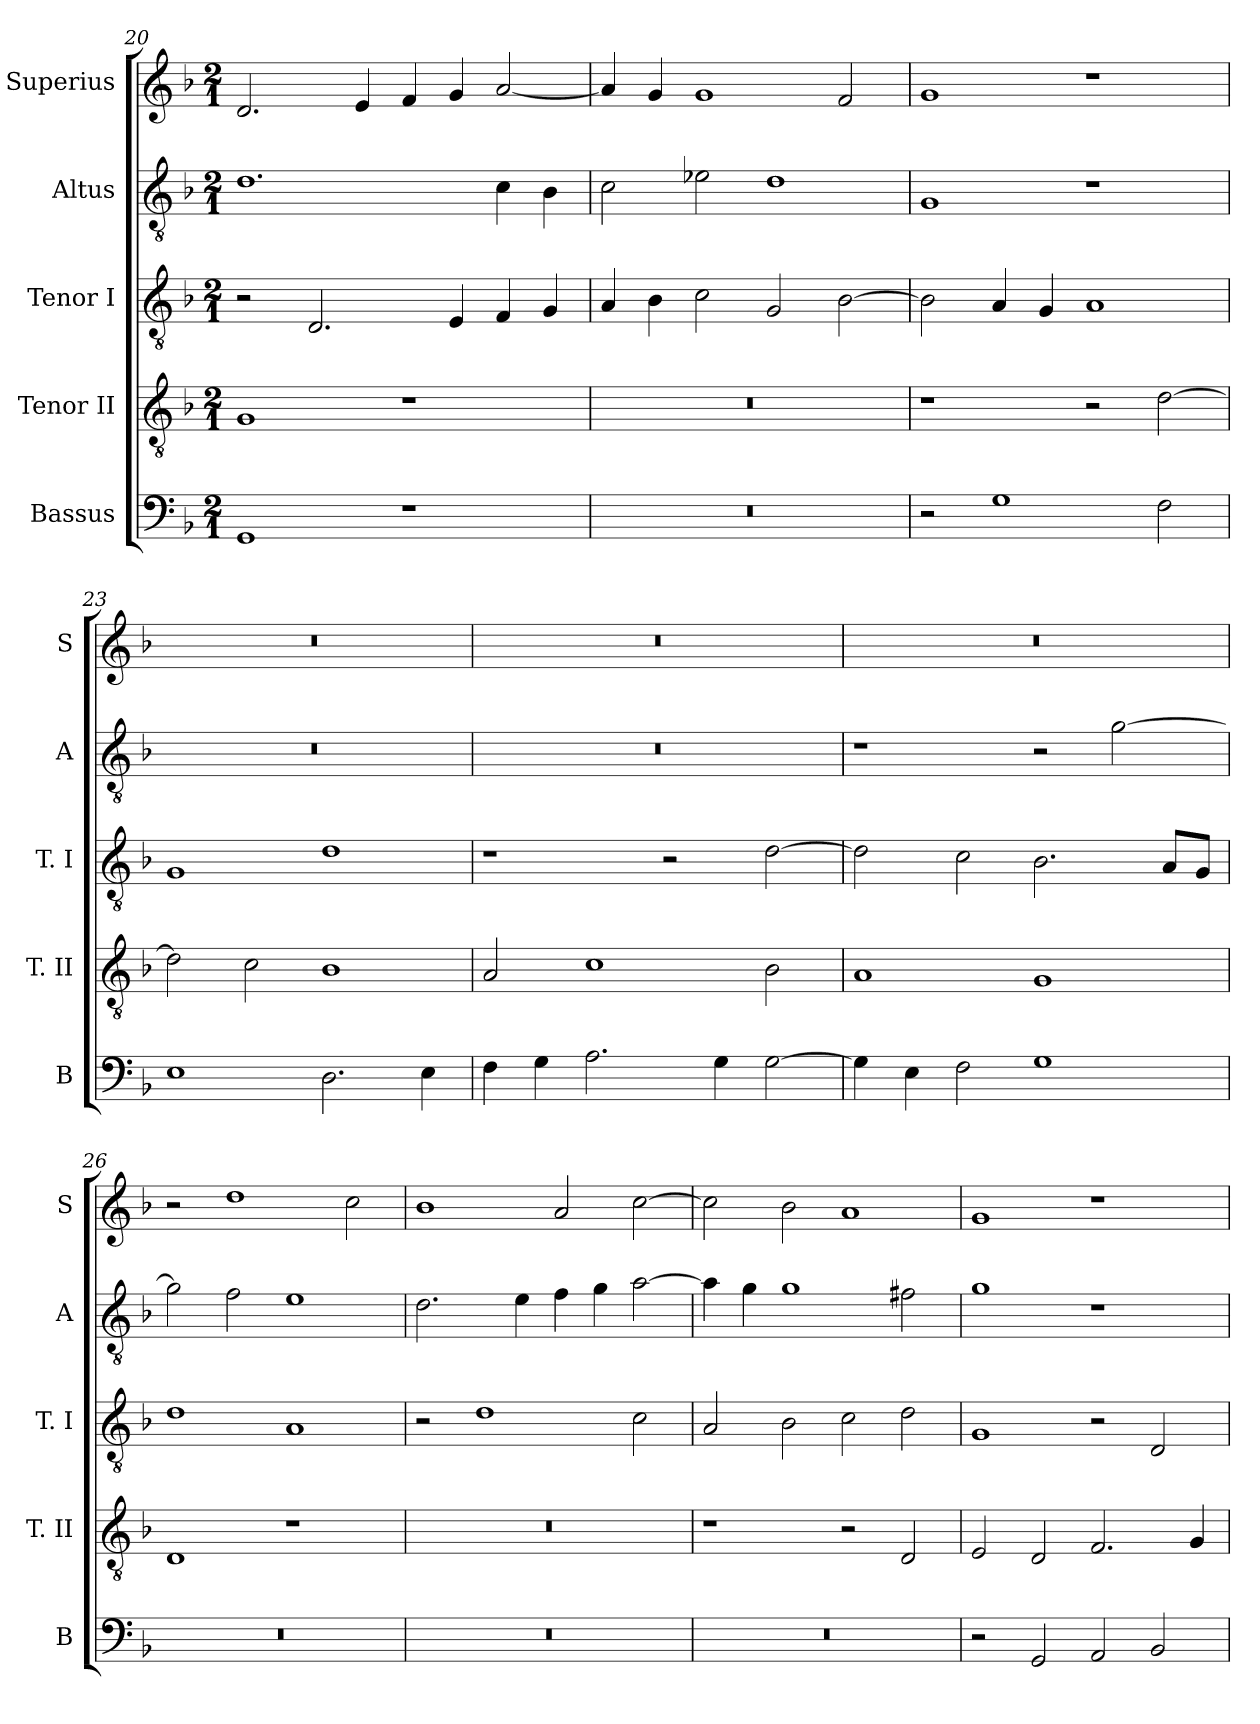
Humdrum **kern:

**kern	**kern	**kern	**kern	**kern
*part5	*part4	*part3	*part2	*part1
*staff5	*staff4	*staff3	*staff2	*staff1
*I"Bassus	*I"Tenor II	*I"Tenor I	*I"Altus	*I"Superius
*I'B	*I'T. II	*I'T. I	*I'A	*I'S
*clefF4	*clefGv2	*clefGv2	*clefGv2	*clefG2
*k[b-]	*k[b-]	*k[b-]	*k[b-]	*k[b-]
*F:	*F:	*F:	*F:	*F:
*M2/1	*M2/1	*M2/1	*M2/1	*M2/1
=20	=20	=20	=20	=20
1GG	1G	2r	1.d	2.d
.	.	2.D	.	.
.	.	.	.	4e
1r	1r	.	.	4f
.	.	4E	.	4g
.	.	4F	4c	[2a
.	.	4G	4B-	.
=21	=21	=21	=21	=21
0r	0r	4A	2c	4a]
.	.	4B-	.	4g
.	.	2c	2e-X	1g
.	.	2G	1d	.
.	.	[2B-	.	2f
=22	=22	=22	=22	=22
2r	1r	2B-]	1G	1g
1G	.	4A	.	.
.	.	4G	.	.
.	2r	1A	1r	1r
2F	[2d	.	.	.
=23	=23	=23	=23	=23
1E	2d]	1G	0r	0r
.	2c	.	.	.
2.D	1B-	1d	.	.
4E	.	.	.	.
=24	=24	=24	=24	=24
4F	2A	1r	0r	0r
4G	.	.	.	.
2.A	1c	.	.	.
.	.	2r	.	.
4G	.	.	.	.
[2G	2B-	[2d	.	.
=25	=25	=25	=25	=25
4G]	1A	2d]	1r	0r
4E	.	.	.	.
2F	.	2c	.	.
1G	1G	2.B-	2r	.
.	.	.	[2g	.
.	.	8AL	.	.
.	.	8GJ	.	.
=26	=26	=26	=26	=26
0r	1D	1d	2g]	2r
.	.	.	2f	1dd
.	1r	1A	1e	.
.	.	.	.	2cc
=27	=27	=27	=27	=27
0r	0r	2r	2.d	1b-
.	.	1d	.	.
.	.	.	4e	.
.	.	.	4f	2a
.	.	.	4g	.
.	.	2c	[2a	[2cc
=28	=28	=28	=28	=28
0r	1r	2A	4a]	2cc]
.	.	.	4g	.
.	.	2B-	1g	2b-
.	2r	2c	.	1a
.	2D	2d	2f#X	.
=29	=29	=29	=29	=29
2r	2E	1G	1g	1g
2GG	2D	.	.	.
2AA	2.F	2r	1r	1r
2BB-	.	2D	.	.
.	4G	.	.	.
=	=	=	=	=
*-	*-	*-	*-	*-
